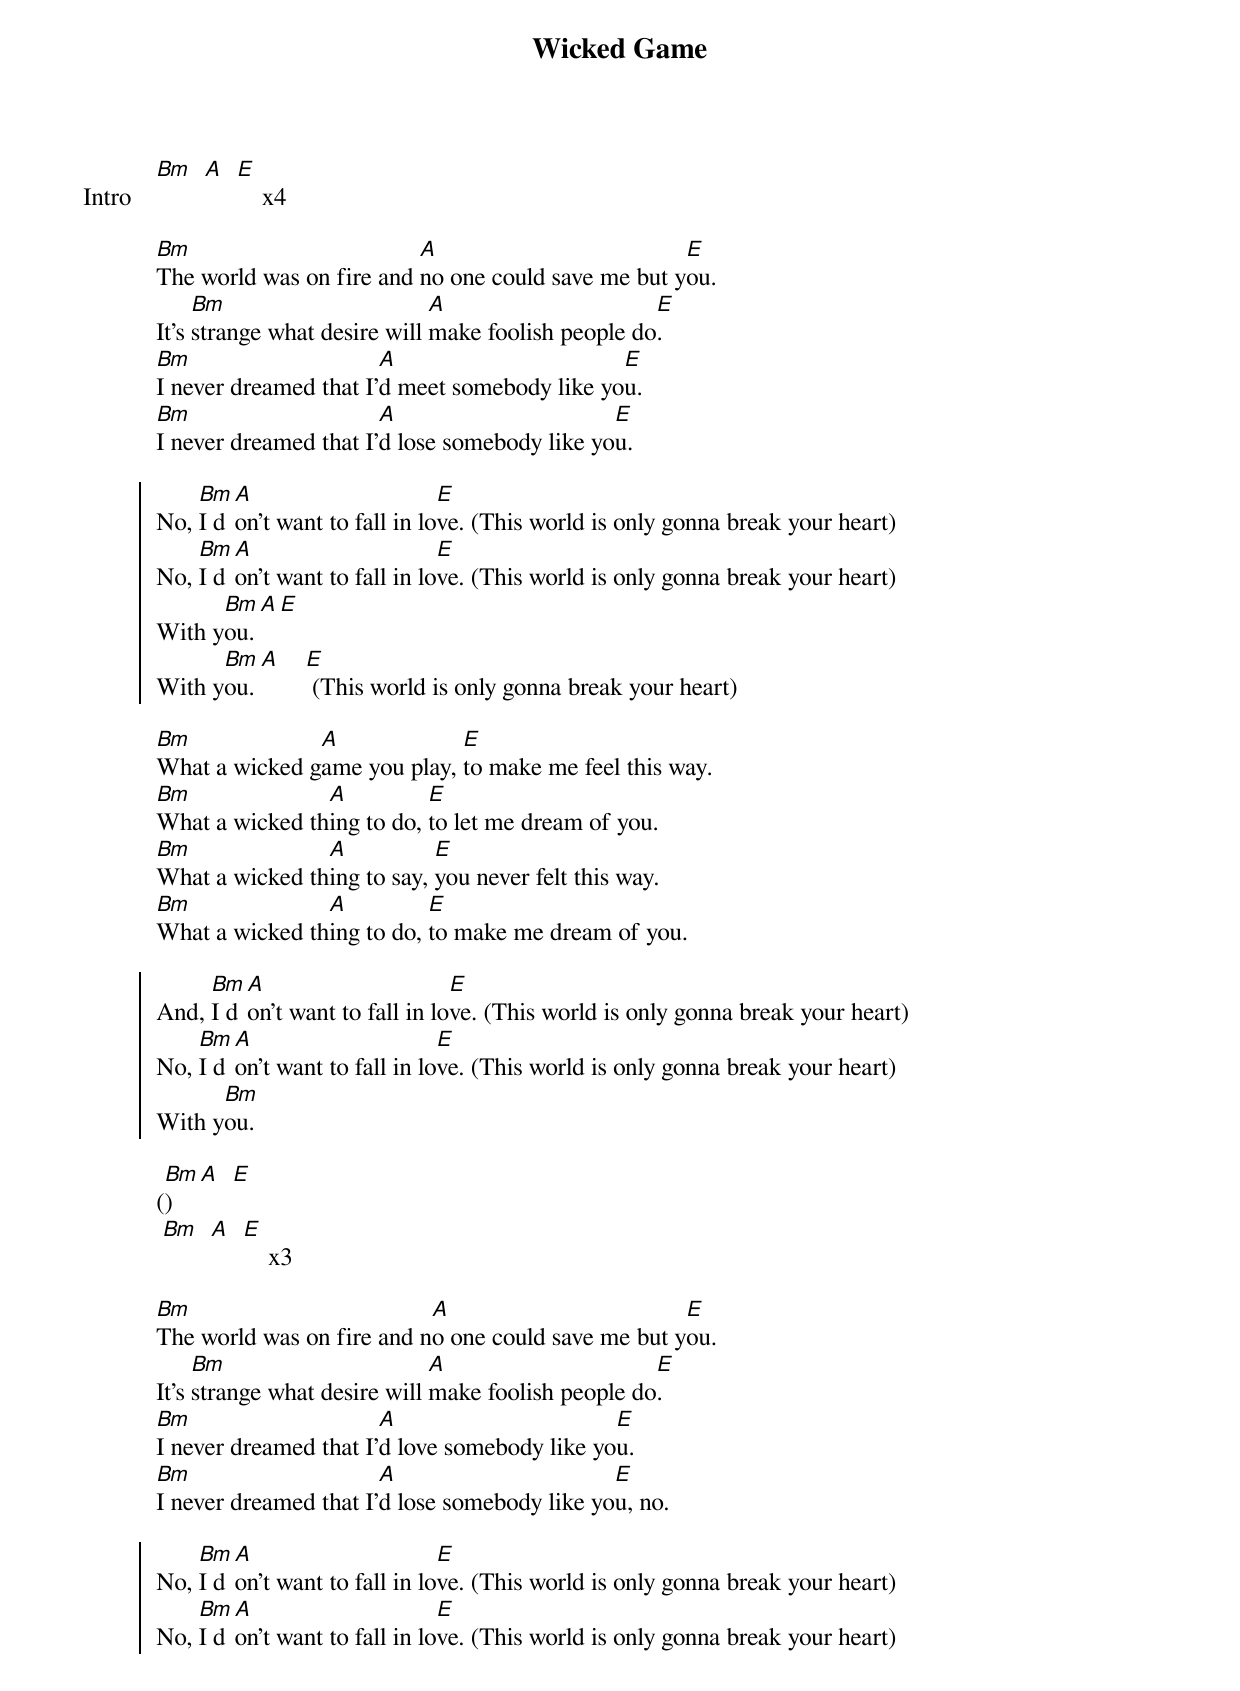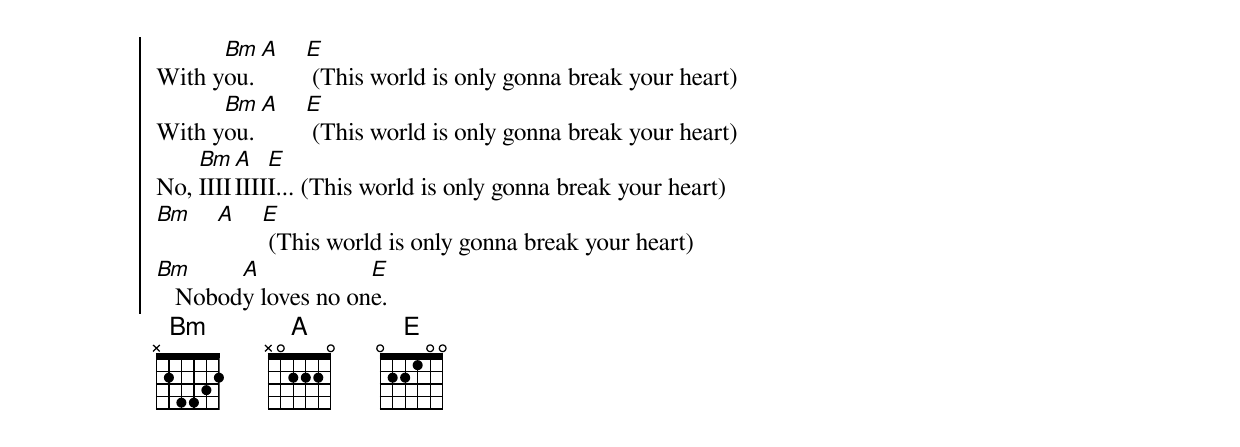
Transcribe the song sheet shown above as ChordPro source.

{title: Wicked Game}

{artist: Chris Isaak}

{start_of_verse: Intro}
[Bm]  [A]  [E]    x4
{end_of_verse}

{start_of_verse}
[Bm]The world was on fire and [A]no one could save me but y[E]ou.
It's [Bm]strange what desire will [A]make foolish people do[E].
[Bm]I never dreamed that I'[A]d meet somebody like yo[E]u.
[Bm]I never dreamed that I'[A]d lose somebody like yo[E]u.
{end_of_verse}

{start_of_chorus}
No, [Bm]I d[A]on't want to fall in lo[E]ve. (This world is only gonna break your heart)
No, [Bm]I d[A]on't want to fall in lo[E]ve. (This world is only gonna break your heart)
With y[Bm]ou.[A][E]
With y[Bm]ou. [A]    [E] (This world is only gonna break your heart)
{end_of_chorus}

{start_of_verse}
[Bm]What a wicked g[A]ame you play, [E]to make me feel this way.
[Bm]What a wicked th[A]ing to do, [E]to let me dream of you.
[Bm]What a wicked th[A]ing to say, [E]you never felt this way.
[Bm]What a wicked th[A]ing to do, [E]to make me dream of you.
{end_of_verse}

{start_of_chorus}
And, [Bm]I d[A]on't want to fall in lo[E]ve. (This world is only gonna break your heart)
No, [Bm]I d[A]on't want to fall in lo[E]ve. (This world is only gonna break your heart)
With y[Bm]ou.
{end_of_chorus}

([Bm]) [A]  [E]
 [Bm]  [A]  [E]    x3

{start_of_verse}
[Bm]The world was on fire and n[A]o one could save me but y[E]ou.
It's [Bm]strange what desire will [A]make foolish people do[E].
[Bm]I never dreamed that I'[A]d love somebody like yo[E]u.
[Bm]I never dreamed that I'[A]d lose somebody like yo[E]u, no.
{end_of_verse}

{start_of_chorus}
No, [Bm]I d[A]on't want to fall in lo[E]ve. (This world is only gonna break your heart)
No, [Bm]I d[A]on't want to fall in lo[E]ve. (This world is only gonna break your heart)
With y[Bm]ou. [A]    [E] (This world is only gonna break your heart)
With y[Bm]ou. [A]    [E] (This world is only gonna break your heart)
No, [Bm]IIII[A]IIII[E]I... (This world is only gonna break your heart)
[Bm]    [A]    [E] (This world is only gonna break your heart)
[Bm]   Nobod[A]y loves no on[E]e.
{end_of_chorus}
